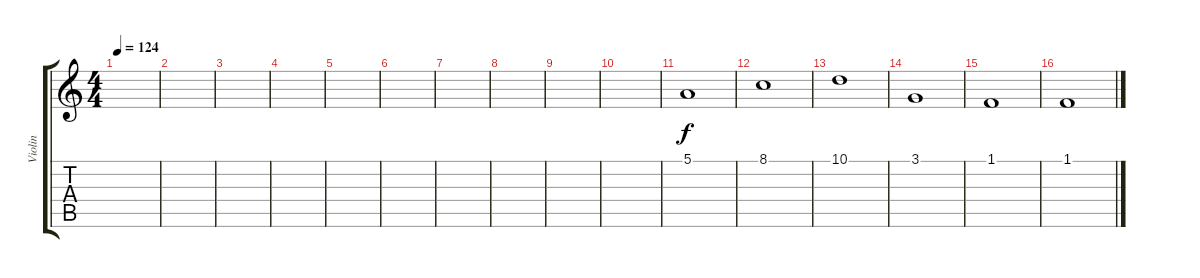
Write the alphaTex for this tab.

\track ("Violin" "Violin") {instrument violin}
\staff {score tabs}
\tuning (E4 B3 G3 D3 A2 E2) {hide}
\ts (4 4)
\tempo 124
\clef g2
\ks c
|
|
|
|
|
|
|
|
|
|
5.1.1 |
8.1.1 |
10.1.1 |
3.1.1 |
1.1.1 |
1.1.1
